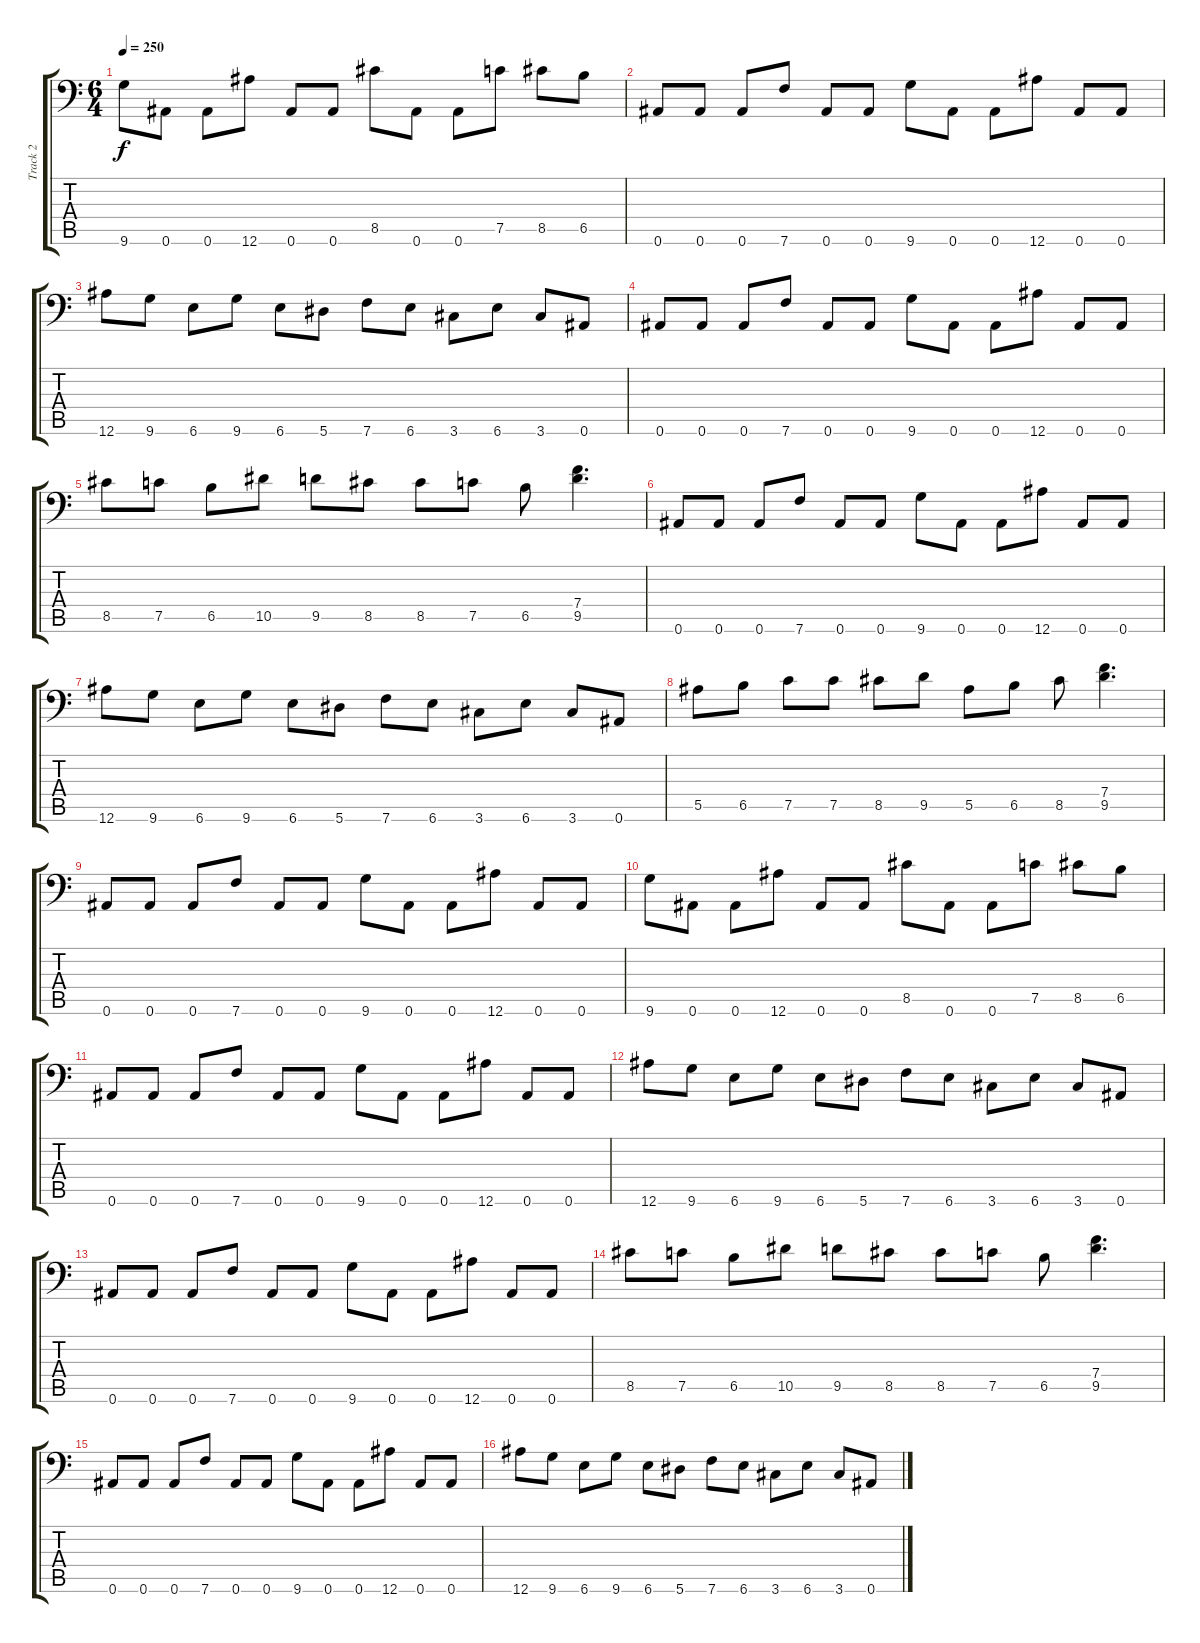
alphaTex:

\track ("Track 2" "Track 2") {instrument distortionguitar}
\staff {score tabs}
\tuning (C4 G3 Eb3 Bb2 F2 Bb1) {hide}
\ts (6 4)
\tempo 250
\clef f4
\ks c
9.6.8{dy f} 0.6.8 0.6.8 12.6.8 0.6.8 0.6.8 8.5.8 0.6.8 0.6.8 7.5.8 8.5.8 6.5.8 |
0.6.8 0.6.8 0.6.8 7.6.8 0.6.8 0.6.8 9.6.8 0.6.8 0.6.8 12.6.8 0.6.8 0.6.8 |
12.6.8 9.6.8 6.6.8 9.6.8 6.6.8 5.6.8 7.6.8 6.6.8 3.6.8 6.6.8 3.6.8 0.6.8 |
0.6.8 0.6.8 0.6.8 7.6.8 0.6.8 0.6.8 9.6.8 0.6.8 0.6.8 12.6.8 0.6.8 0.6.8 |
8.5.8 7.5.8 6.5.8 10.5.8 9.5.8 8.5.8 8.5.8 7.5.8 6.5.8 (7.4 9.5).4{d} |
0.6.8 0.6.8 0.6.8 7.6.8 0.6.8 0.6.8 9.6.8 0.6.8 0.6.8 12.6.8 0.6.8 0.6.8 |
12.6.8 9.6.8 6.6.8 9.6.8 6.6.8 5.6.8 7.6.8 6.6.8 3.6.8 6.6.8 3.6.8 0.6.8 |
5.5.8 6.5.8 7.5.8 7.5.8 8.5.8 9.5.8 5.5.8 6.5.8 8.5.8 (7.4 9.5).4{d} |
0.6.8 0.6.8 0.6.8 7.6.8 0.6.8 0.6.8 9.6.8 0.6.8 0.6.8 12.6.8 0.6.8 0.6.8 |
9.6.8 0.6.8 0.6.8 12.6.8 0.6.8 0.6.8 8.5.8 0.6.8 0.6.8 7.5.8 8.5.8 6.5.8 |
0.6.8 0.6.8 0.6.8 7.6.8 0.6.8 0.6.8 9.6.8 0.6.8 0.6.8 12.6.8 0.6.8 0.6.8 |
12.6.8 9.6.8 6.6.8 9.6.8 6.6.8 5.6.8 7.6.8 6.6.8 3.6.8 6.6.8 3.6.8 0.6.8 |
0.6.8 0.6.8 0.6.8 7.6.8 0.6.8 0.6.8 9.6.8 0.6.8 0.6.8 12.6.8 0.6.8 0.6.8 |
8.5.8 7.5.8 6.5.8 10.5.8 9.5.8 8.5.8 8.5.8 7.5.8 6.5.8 (7.4 9.5).4{d} |
0.6.8 0.6.8 0.6.8 7.6.8 0.6.8 0.6.8 9.6.8 0.6.8 0.6.8 12.6.8 0.6.8 0.6.8 |
12.6.8 9.6.8 6.6.8 9.6.8 6.6.8 5.6.8 7.6.8 6.6.8 3.6.8 6.6.8 3.6.8 0.6.8
